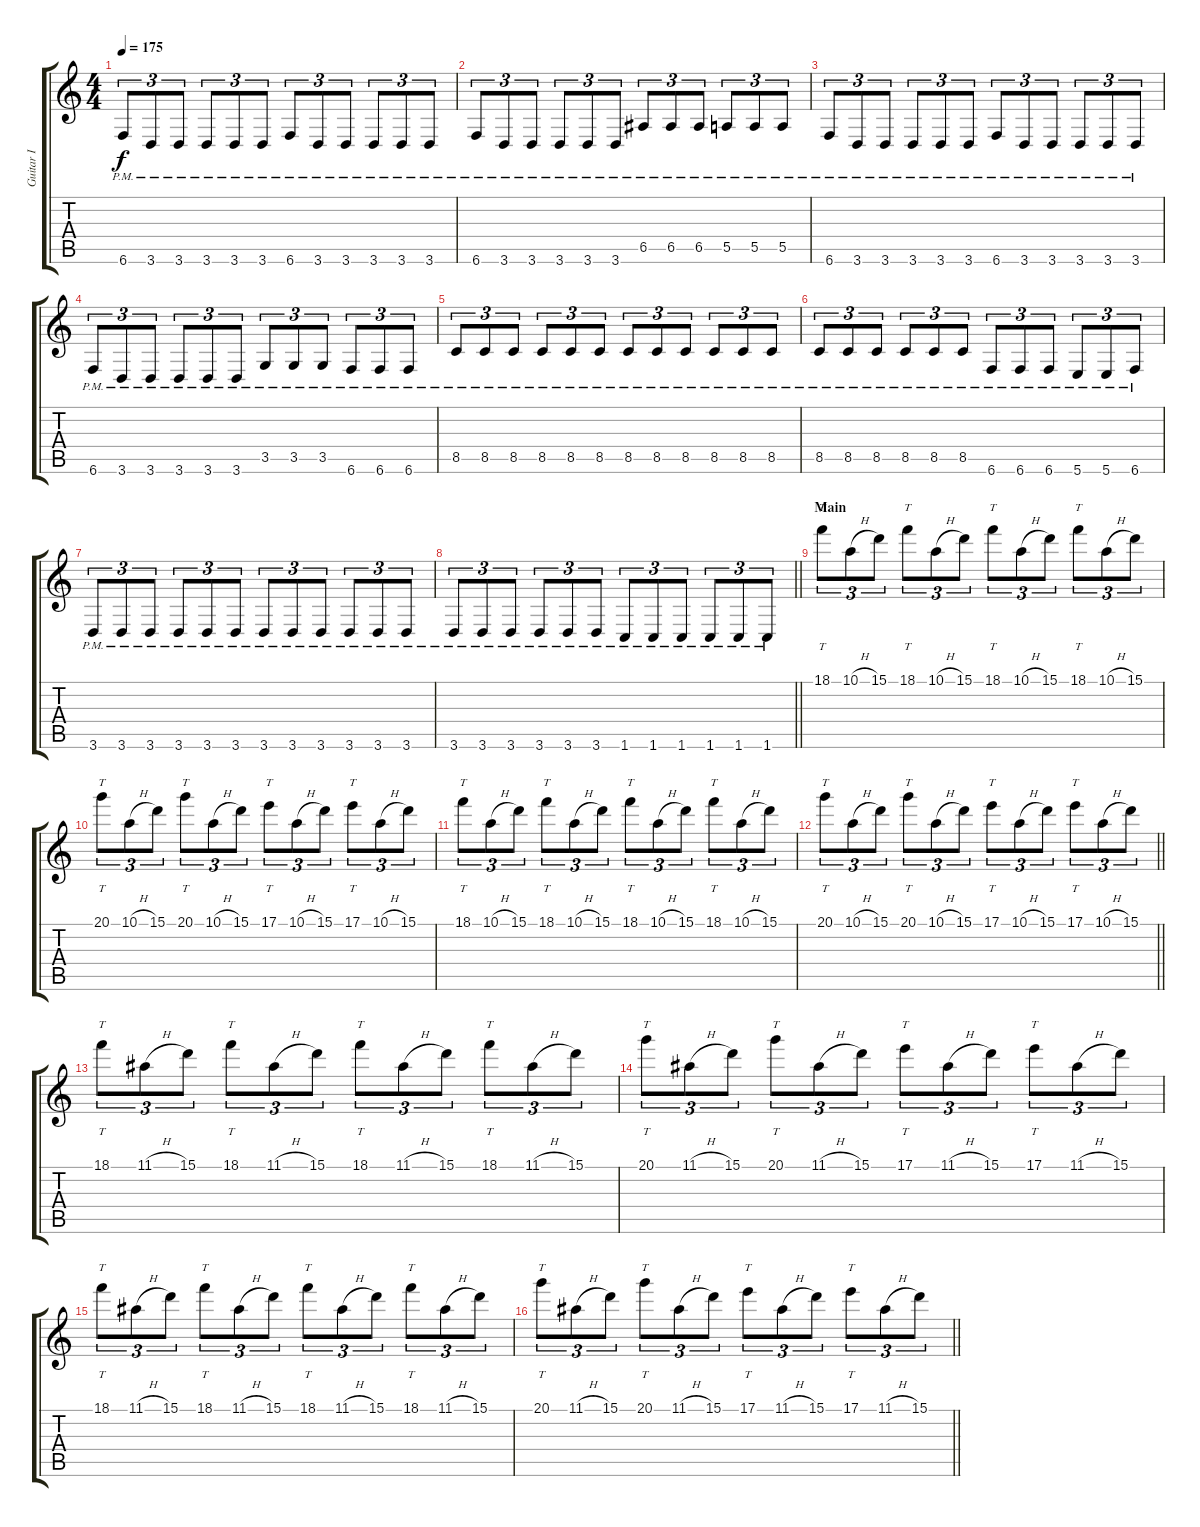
\track ("Guitar I" "Guitar I") {instrument distortionguitar}
\staff {score tabs}
\tuning (B3 Gb3 D3 A2 E2 B1) {hide}
\ts (4 4)
\section ("" "")
\tempo 175
\clef g2
\ks c
6.6{pm}.8{tu (3 2) dy f} 3.6{pm}.8{tu (3 2)} 3.6{pm}.8{tu (3 2)} 3.6{pm}.8{tu (3 2)} 3.6{pm}.8{tu (3 2)} 3.6{pm}.8{tu (3 2)} 6.6{pm}.8{tu (3 2)} 3.6{pm}.8{tu (3 2)} 3.6{pm}.8{tu (3 2)} 3.6{pm}.8{tu (3 2)} 3.6{pm}.8{tu (3 2)} 3.6{pm}.8{tu (3 2)} |
6.6{pm}.8{tu (3 2)} 3.6{pm}.8{tu (3 2)} 3.6{pm}.8{tu (3 2)} 3.6{pm}.8{tu (3 2)} 3.6{pm}.8{tu (3 2)} 3.6{pm}.8{tu (3 2)} 6.5{pm}.8{tu (3 2)} 6.5{pm}.8{tu (3 2)} 6.5{pm}.8{tu (3 2)} 5.5{pm}.8{tu (3 2)} 5.5{pm}.8{tu (3 2)} 5.5{pm}.8{tu (3 2)} |
6.6{pm}.8{tu (3 2)} 3.6{pm}.8{tu (3 2)} 3.6{pm}.8{tu (3 2)} 3.6{pm}.8{tu (3 2)} 3.6{pm}.8{tu (3 2)} 3.6{pm}.8{tu (3 2)} 6.6{pm}.8{tu (3 2)} 3.6{pm}.8{tu (3 2)} 3.6{pm}.8{tu (3 2)} 3.6{pm}.8{tu (3 2)} 3.6{pm}.8{tu (3 2)} 3.6{pm}.8{tu (3 2)} |
6.6{pm}.8{tu (3 2)} 3.6{pm}.8{tu (3 2)} 3.6{pm}.8{tu (3 2)} 3.6{pm}.8{tu (3 2)} 3.6{pm}.8{tu (3 2)} 3.6{pm}.8{tu (3 2)} 3.5{pm}.8{tu (3 2)} 3.5{pm}.8{tu (3 2)} 3.5{pm}.8{tu (3 2)} 6.6{pm}.8{tu (3 2)} 6.6{pm}.8{tu (3 2)} 6.6{pm}.8{tu (3 2)} |
8.5{pm}.8{tu (3 2)} 8.5{pm}.8{tu (3 2)} 8.5{pm}.8{tu (3 2)} 8.5{pm}.8{tu (3 2)} 8.5{pm}.8{tu (3 2)} 8.5{pm}.8{tu (3 2)} 8.5{pm}.8{tu (3 2)} 8.5{pm}.8{tu (3 2)} 8.5{pm}.8{tu (3 2)} 8.5{pm}.8{tu (3 2)} 8.5{pm}.8{tu (3 2)} 8.5{pm}.8{tu (3 2)} |
8.5{pm}.8{tu (3 2)} 8.5{pm}.8{tu (3 2)} 8.5{pm}.8{tu (3 2)} 8.5{pm}.8{tu (3 2)} 8.5{pm}.8{tu (3 2)} 8.5{pm}.8{tu (3 2)} 6.6{pm}.8{tu (3 2)} 6.6{pm}.8{tu (3 2)} 6.6{pm}.8{tu (3 2)} 5.6{pm}.8{tu (3 2)} 5.6{pm}.8{tu (3 2)} 6.6{pm}.8{tu (3 2)} |
3.6{pm}.8{tu (3 2)} 3.6{pm}.8{tu (3 2)} 3.6{pm}.8{tu (3 2)} 3.6{pm}.8{tu (3 2)} 3.6{pm}.8{tu (3 2)} 3.6{pm}.8{tu (3 2)} 3.6{pm}.8{tu (3 2)} 3.6{pm}.8{tu (3 2)} 3.6{pm}.8{tu (3 2)} 3.6{pm}.8{tu (3 2)} 3.6{pm}.8{tu (3 2)} 3.6{pm}.8{tu (3 2)} |
\barLineRight lightlight
3.6{pm}.8{tu (3 2)} 3.6{pm}.8{tu (3 2)} 3.6{pm}.8{tu (3 2)} 3.6{pm}.8{tu (3 2)} 3.6{pm}.8{tu (3 2)} 3.6{pm}.8{tu (3 2)} 1.6{pm}.8{tu (3 2)} 1.6{pm}.8{tu (3 2)} 1.6{pm}.8{tu (3 2)} 1.6{pm}.8{tu (3 2)} 1.6{pm}.8{tu (3 2)} 1.6{pm}.8{tu (3 2)} |
\section ("" "Main")
18.1.8{tt tu (3 2)} 10.1{h}.8{tu (3 2)} 15.1.8{tu (3 2)} 18.1.8{tt tu (3 2)} 10.1{h}.8{tu (3 2)} 15.1.8{tu (3 2)} 18.1.8{tt tu (3 2)} 10.1{h}.8{tu (3 2)} 15.1.8{tu (3 2)} 18.1.8{tt tu (3 2)} 10.1{h}.8{tu (3 2)} 15.1.8{tu (3 2)} |
20.1.8{tt tu (3 2)} 10.1{h}.8{tu (3 2)} 15.1.8{tu (3 2)} 20.1.8{tt tu (3 2)} 10.1{h}.8{tu (3 2)} 15.1.8{tu (3 2)} 17.1.8{tt tu (3 2)} 10.1{h}.8{tu (3 2)} 15.1.8{tu (3 2)} 17.1.8{tt tu (3 2)} 10.1{h}.8{tu (3 2)} 15.1.8{tu (3 2)} |
18.1.8{tt tu (3 2)} 10.1{h}.8{tu (3 2)} 15.1.8{tu (3 2)} 18.1.8{tt tu (3 2)} 10.1{h}.8{tu (3 2)} 15.1.8{tu (3 2)} 18.1.8{tt tu (3 2)} 10.1{h}.8{tu (3 2)} 15.1.8{tu (3 2)} 18.1.8{tt tu (3 2)} 10.1{h}.8{tu (3 2)} 15.1.8{tu (3 2)} |
\barLineRight lightlight
20.1.8{tt tu (3 2)} 10.1{h}.8{tu (3 2)} 15.1.8{tu (3 2)} 20.1.8{tt tu (3 2)} 10.1{h}.8{tu (3 2)} 15.1.8{tu (3 2)} 17.1.8{tt tu (3 2)} 10.1{h}.8{tu (3 2)} 15.1.8{tu (3 2)} 17.1.8{tt tu (3 2)} 10.1{h}.8{tu (3 2)} 15.1.8{tu (3 2)} |
18.1.8{tt tu (3 2)} 11.1{h}.8{tu (3 2)} 15.1.8{tu (3 2)} 18.1.8{tt tu (3 2)} 11.1{h}.8{tu (3 2)} 15.1.8{tu (3 2)} 18.1.8{tt tu (3 2)} 11.1{h}.8{tu (3 2)} 15.1.8{tu (3 2)} 18.1.8{tt tu (3 2)} 11.1{h}.8{tu (3 2)} 15.1.8{tu (3 2)} |
20.1.8{tt tu (3 2)} 11.1{h}.8{tu (3 2)} 15.1.8{tu (3 2)} 20.1.8{tt tu (3 2)} 11.1{h}.8{tu (3 2)} 15.1.8{tu (3 2)} 17.1.8{tt tu (3 2)} 11.1{h}.8{tu (3 2)} 15.1.8{tu (3 2)} 17.1.8{tt tu (3 2)} 11.1{h}.8{tu (3 2)} 15.1.8{tu (3 2)} |
18.1.8{tt tu (3 2)} 11.1{h}.8{tu (3 2)} 15.1.8{tu (3 2)} 18.1.8{tt tu (3 2)} 11.1{h}.8{tu (3 2)} 15.1.8{tu (3 2)} 18.1.8{tt tu (3 2)} 11.1{h}.8{tu (3 2)} 15.1.8{tu (3 2)} 18.1.8{tt tu (3 2)} 11.1{h}.8{tu (3 2)} 15.1.8{tu (3 2)} |
\barLineRight lightlight
20.1.8{tt tu (3 2)} 11.1{h}.8{tu (3 2)} 15.1.8{tu (3 2)} 20.1.8{tt tu (3 2)} 11.1{h}.8{tu (3 2)} 15.1.8{tu (3 2)} 17.1.8{tt tu (3 2)} 11.1{h}.8{tu (3 2)} 15.1.8{tu (3 2)} 17.1.8{tt tu (3 2)} 11.1{h}.8{tu (3 2)} 15.1.8{tu (3 2)}
